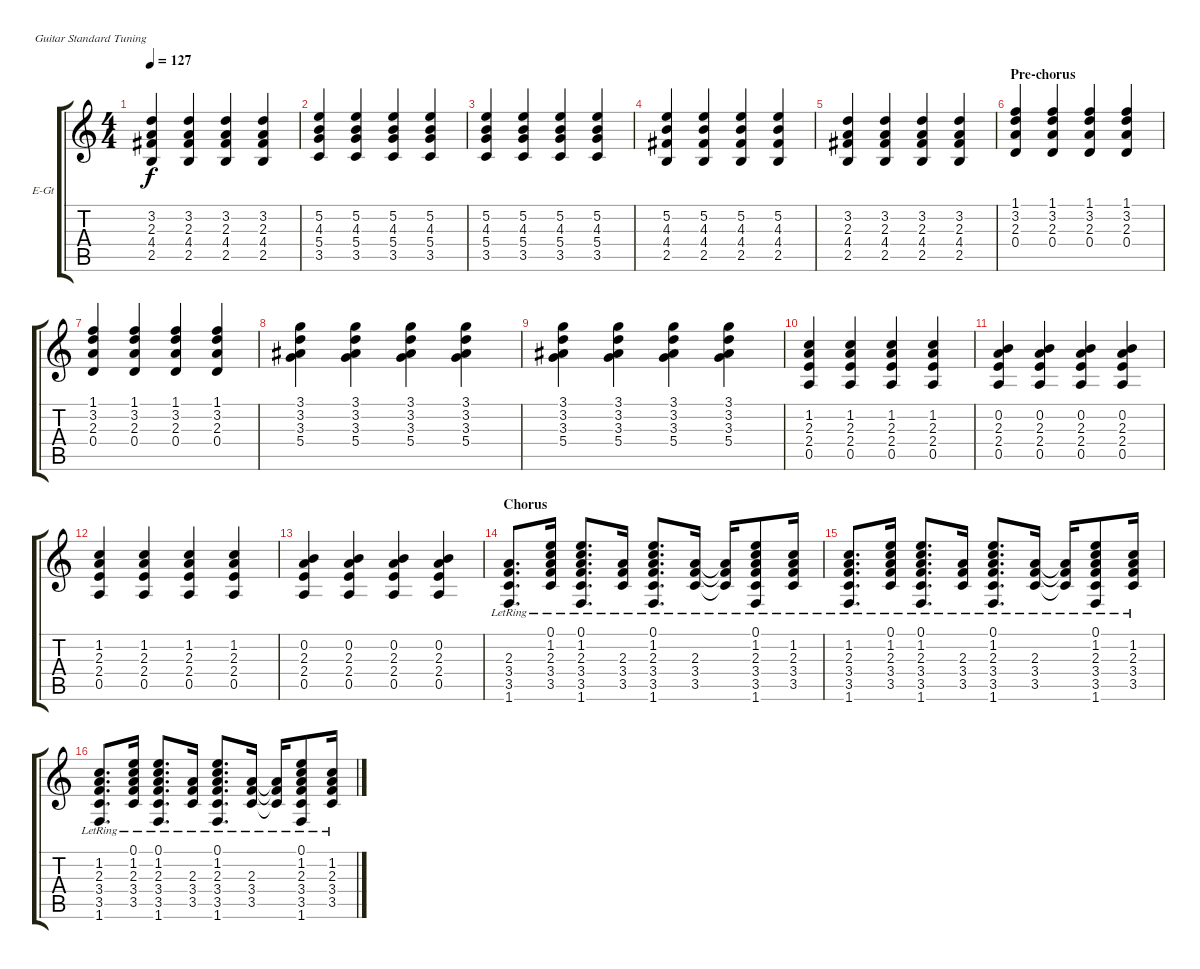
\bracketExtendMode groupsimilarinstruments
\firstSystemTrackNameOrientation horizontal
\otherSystemsTrackNameOrientation horizontal
\track ("Rhythm Guitar" "E-Gt") {instrument electricguitarjazz}
\staff {score tabs}
\tuning (E4 B3 G3 D3 A2 E2)
\ts (4 4)
\tempo 127
\clef g2
\ks c
(2.5 4.4 3.2 2.3).4{dy f} (2.5 4.4 3.2 2.3).4 (2.5 4.4 3.2 2.3).4 (2.5 4.4 3.2 2.3).4 |
(3.5 5.4 4.3 5.2).4 (3.5 5.4 4.3 5.2).4 (3.5 5.4 4.3 5.2).4 (3.5 5.4 4.3 5.2).4 |
(5.2 4.3 5.4 3.5).4 (5.2 4.3 5.4 3.5).4 (5.2 4.3 5.4 3.5).4 (5.2 4.3 5.4 3.5).4 |
(2.5 4.4 4.3 5.2).4 (2.5 4.4 4.3 5.2).4 (2.5 4.4 4.3 5.2).4 (2.5 4.4 4.3 5.2).4 |
(2.5 4.4 3.2 2.3).4 (2.5 4.4 3.2 2.3).4 (2.5 4.4 3.2 2.3).4 (2.5 4.4 3.2 2.3).4 |
\section ("" "Pre-chorus")
(1.1 3.2 2.3 0.4).4 (1.1 3.2 2.3 0.4).4 (1.1 3.2 2.3 0.4).4 (1.1 3.2 2.3 0.4).4 |
(1.1 3.2 2.3 0.4).4 (1.1 3.2 2.3 0.4).4 (1.1 3.2 2.3 0.4).4 (1.1 3.2 2.3 0.4).4 |
(3.1 3.3 3.2 5.4).4 (3.1 3.3 3.2 5.4).4 (3.1 3.3 3.2 5.4).4 (3.1 3.3 3.2 5.4).4 |
(3.1 3.3 3.2 5.4).4 (3.1 3.3 3.2 5.4).4 (3.1 3.2 3.3 5.4).4 (3.1 3.2 3.3 5.4).4 |
(2.3 1.2 2.4 0.5).4 (1.2 2.3 2.4 0.5).4 (1.2 2.3 2.4 0.5).4 (1.2 2.3 2.4 0.5).4 |
(0.2 2.4 2.3 0.5).4 (0.2 2.3 2.4 0.5).4 (0.2 2.4 2.3 0.5).4 (0.2 2.3 2.4 0.5).4 |
(1.2 2.4 2.3 0.5).4 (1.2 2.3 2.4 0.5).4 (1.2 2.4 2.3 0.5).4 (1.2 2.3 2.4 0.5).4 |
(0.2 2.4 2.3 0.5).4 (0.2 2.3 2.4 0.5).4 (0.2 2.4 2.3 0.5).4 (0.2 2.3 2.4 0.5).4 |
\section ("" "Chorus")
(2.3{lr} 3.4{lr} 3.5{lr} 1.6{lr}).8{d} (0.1 1.2 2.3{lr} 3.4{lr} 3.5{lr}).16 (0.1{lr} 1.2{lr} 2.3{lr} 3.4{lr} 3.5{lr} 1.6{lr}).8{d} (2.3{lr} 3.4{lr} 3.5{lr}).16 (0.1{lr} 1.2{lr} 2.3{lr} 3.4{lr} 3.5{lr} 1.6{lr}).8{d} (2.3{lr} 3.4{lr} 3.5{lr}).16 (2.3{lr t} 3.4{lr t} 3.5{lr t}).16 (0.1{lr} 1.2{lr} 2.3{lr} 3.4{lr} 3.5{lr} 1.6{lr}).8 (1.2{lr} 2.3{lr} 3.4{lr} 3.5{lr}).16 |
(1.2 2.3{lr} 3.4{lr} 3.5{lr} 1.6{lr}).8{d} (0.1 1.2 2.3{lr} 3.4{lr} 3.5{lr}).16 (0.1{lr} 1.2{lr} 2.3{lr} 3.4{lr} 3.5{lr} 1.6{lr}).8{d} (2.3{lr} 3.4{lr} 3.5{lr}).16 (0.1{lr} 1.2{lr} 2.3{lr} 3.4{lr} 3.5{lr} 1.6{lr}).8{d} (2.3{lr} 3.4{lr} 3.5{lr}).16 (2.3{lr t} 3.4{lr t} 3.5{lr t}).16 (0.1{lr} 1.2{lr} 2.3{lr} 3.4{lr} 3.5{lr} 1.6{lr}).8 (1.2{lr} 2.3{lr} 3.4{lr} 3.5{lr}).16 |
(1.2 2.3{lr} 3.4{lr} 3.5{lr} 1.6{lr}).8{d} (0.1 1.2 2.3{lr} 3.4{lr} 3.5{lr}).16 (0.1{lr} 1.2{lr} 2.3{lr} 3.4{lr} 3.5{lr} 1.6{lr}).8{d} (2.3{lr} 3.4{lr} 3.5{lr}).16 (0.1{lr} 1.2{lr} 2.3{lr} 3.4{lr} 3.5{lr} 1.6{lr}).8{d} (2.3{lr} 3.4{lr} 3.5{lr}).16 (2.3{lr t} 3.4{lr t} 3.5{lr t}).16 (0.1{lr} 1.2{lr} 2.3{lr} 3.4{lr} 3.5{lr} 1.6{lr}).8 (1.2{lr} 2.3{lr} 3.4{lr} 3.5{lr}).16
